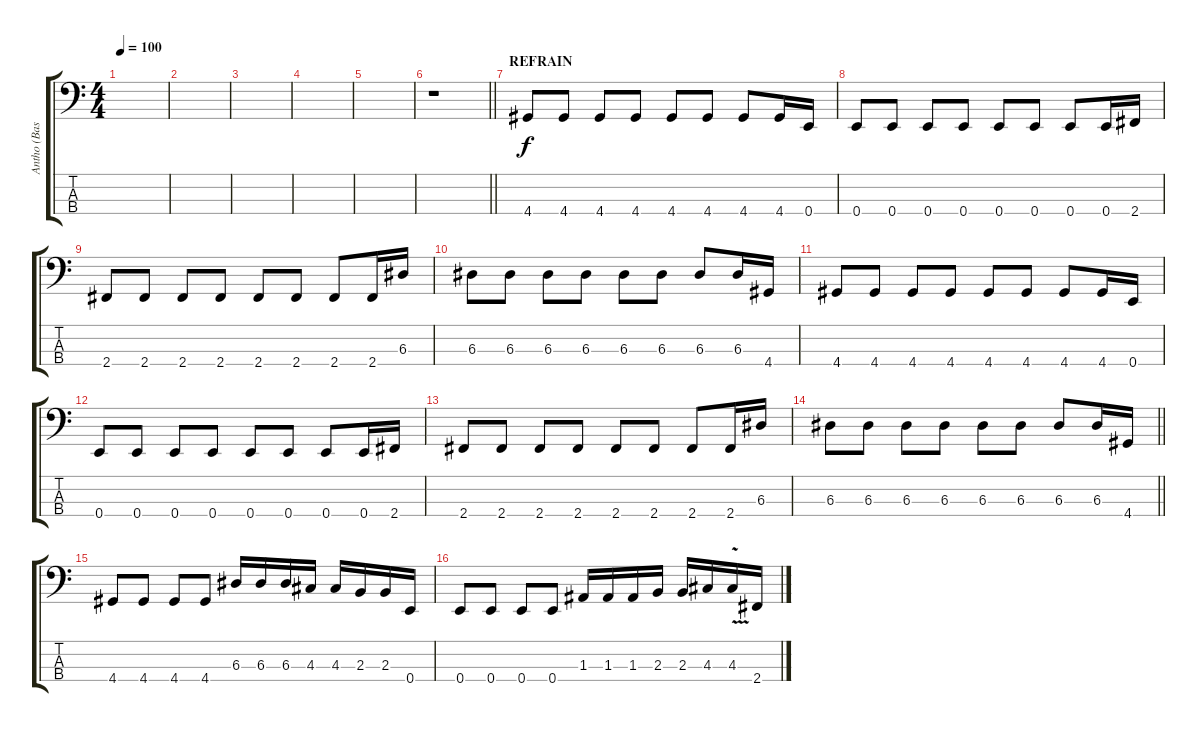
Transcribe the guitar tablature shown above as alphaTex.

\track ("Antho (Basse)" "Antho (Bas") {instrument electricbassfinger}
\staff {score tabs}
\tuning (G2 D2 A1 E1) {hide}
\ts (4 4)
\tempo 100
\clef f4
\ks c
|
|
|
|
|
\barLineRight lightlight
r.1 |
\section ("" "REFRAIN")
4.4.8 4.4.8 4.4.8 4.4.8 4.4.8 4.4.8 4.4.8 4.4.16 0.4.16 |
0.4.8 0.4.8 0.4.8 0.4.8 0.4.8 0.4.8 0.4.8 0.4.16 2.4.16 |
2.4.8 2.4.8 2.4.8 2.4.8 2.4.8 2.4.8 2.4.8 2.4.16 6.3.16 |
6.3.8 6.3.8 6.3.8 6.3.8 6.3.8 6.3.8 6.3.8 6.3.16 4.4.16 |
4.4.8 4.4.8 4.4.8 4.4.8 4.4.8 4.4.8 4.4.8 4.4.16 0.4.16 |
0.4.8 0.4.8 0.4.8 0.4.8 0.4.8 0.4.8 0.4.8 0.4.16 2.4.16 |
2.4.8 2.4.8 2.4.8 2.4.8 2.4.8 2.4.8 2.4.8 2.4.16 6.3.16 |
\barLineRight lightlight
6.3.8 6.3.8 6.3.8 6.3.8 6.3.8 6.3.8 6.3.8 6.3.16 4.4.16 |
4.4.8 4.4.8 4.4.8 4.4.8 6.3.16 6.3.16 6.3.16 4.3.16 4.3.16 2.3.16 2.3.16 0.4.16 |
0.4.8 0.4.8 0.4.8 0.4.8 1.3.16 1.3.16 1.3.16 2.3.16 2.3.16 4.3.16 4.3{v}.16 2.4.16
